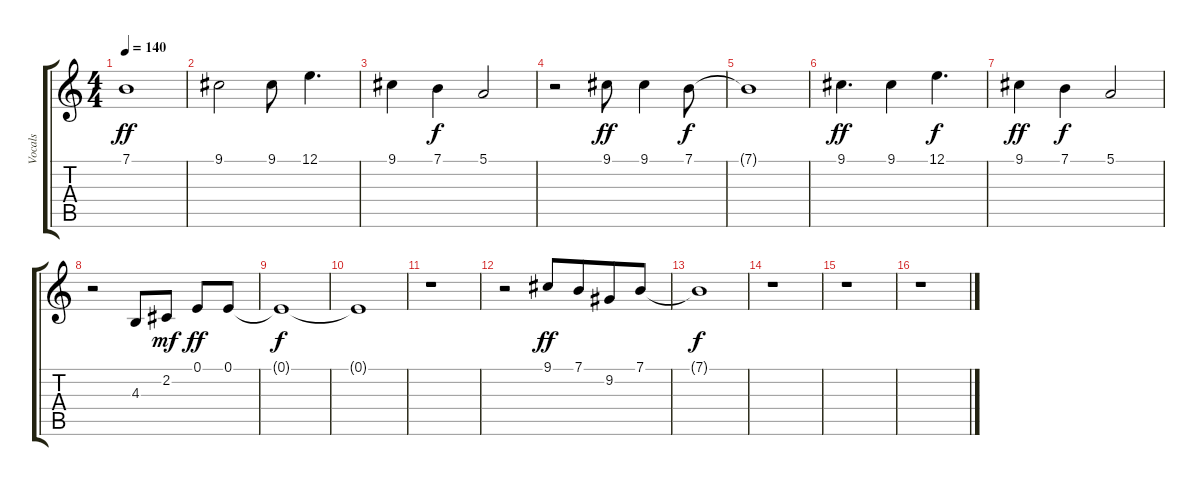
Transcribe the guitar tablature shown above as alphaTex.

\track ("Vocals" "Vocals") {instrument harmonica}
\staff {score tabs}
\tuning (E4 B3 G3 D3 A2 E2) {hide}
\ts (4 4)
\tempo 140
\clef g2
\ks c
7.1.1{dy ff} |
9.1.2 9.1.8 12.1.4{d} |
9.1.4 7.1.4{dy f} 5.1.2 |
r.2 9.1.8{dy ff} 9.1.4 7.1.8{dy f} |
7.1{t}.1 |
9.1.4{d dy ff} 9.1.4 12.1.4{d dy f} |
9.1.4{dy ff} 7.1.4{dy f} 5.1.2 |
r.2 4.3.8 2.2.8{dy mf} 0.1.8{dy ff} 0.1.8 |
0.1{t}.1{dy f} |
0.1{t}.1 |
r.1 |
r.2 9.1.8{dy ff} 7.1.8{beam merge} 9.2.8 7.1.8 |
7.1{t}.1{dy f} |
r.1 |
r.1 |
r.1
